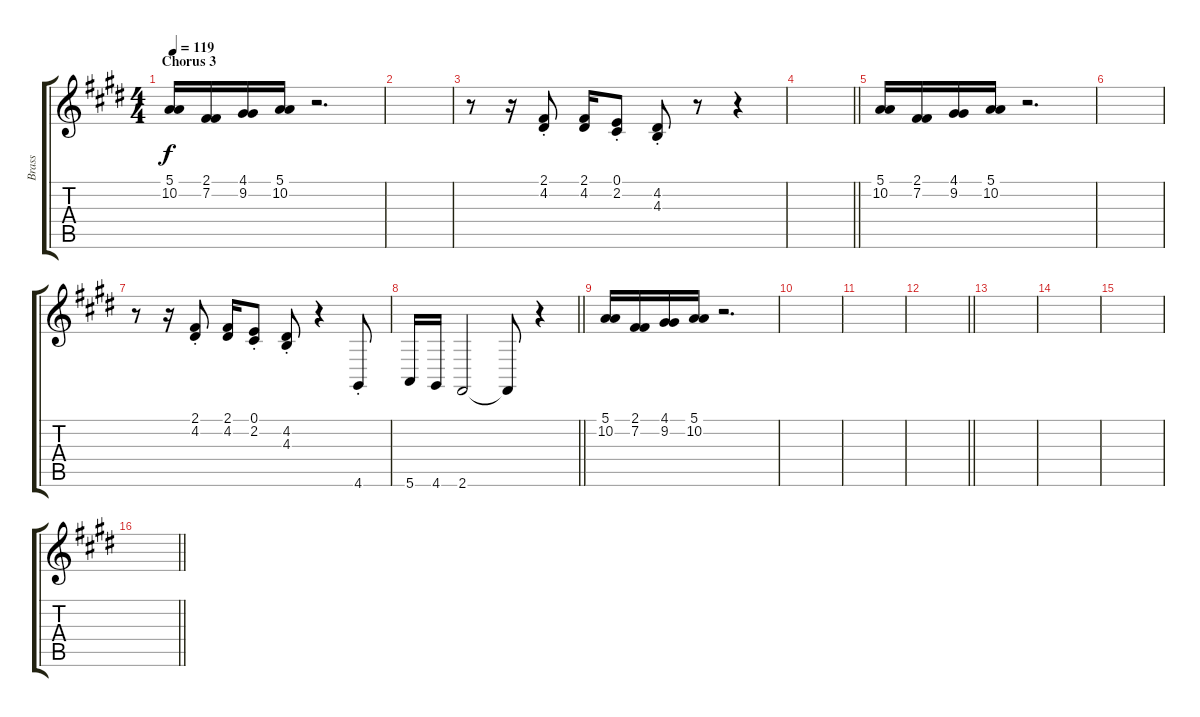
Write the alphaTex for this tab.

\track ("Brass" "Brass") {instrument brasssection bank 101}
\staff {score tabs}
\tuning (E4 B3 G3 D3 A2 E2) {hide}
\ts (4 4)
\section ("" "Chorus 3")
\tempo 119
\clef g2
\ks e
(5.1 10.2).16{dy f} (2.1 7.2).16 (4.1 9.2).16 (5.1 10.2).16 r.2{d} |
|
r.8 r.16 (2.1{st} 4.2{st}).8 (2.1 4.2).16 (0.1{st} 2.2{st}).8 (4.2{st} 4.3{st}).8 r.8 r.4 |
\barLineRight lightlight
|
(5.1 10.2).16 (2.1 7.2).16 (4.1 9.2).16 (5.1 10.2).16 r.2{d} |
|
r.8 r.16 (2.1{st} 4.2{st}).8 (2.1 4.2).16 (0.1{st} 2.2{st}).8 (4.2{st} 4.3{st}).8 r.4 4.6{st}.8 |
\barLineRight lightlight
5.6.16 4.6.16 2.6.2 2.6{t}.8 r.4 |
(5.1 10.2).16 (2.1 7.2).16 (4.1 9.2).16 (5.1 10.2).16 r.2{d} |
|
|
\barLineRight lightlight
|
|
|
|
\barLineRight lightlight
